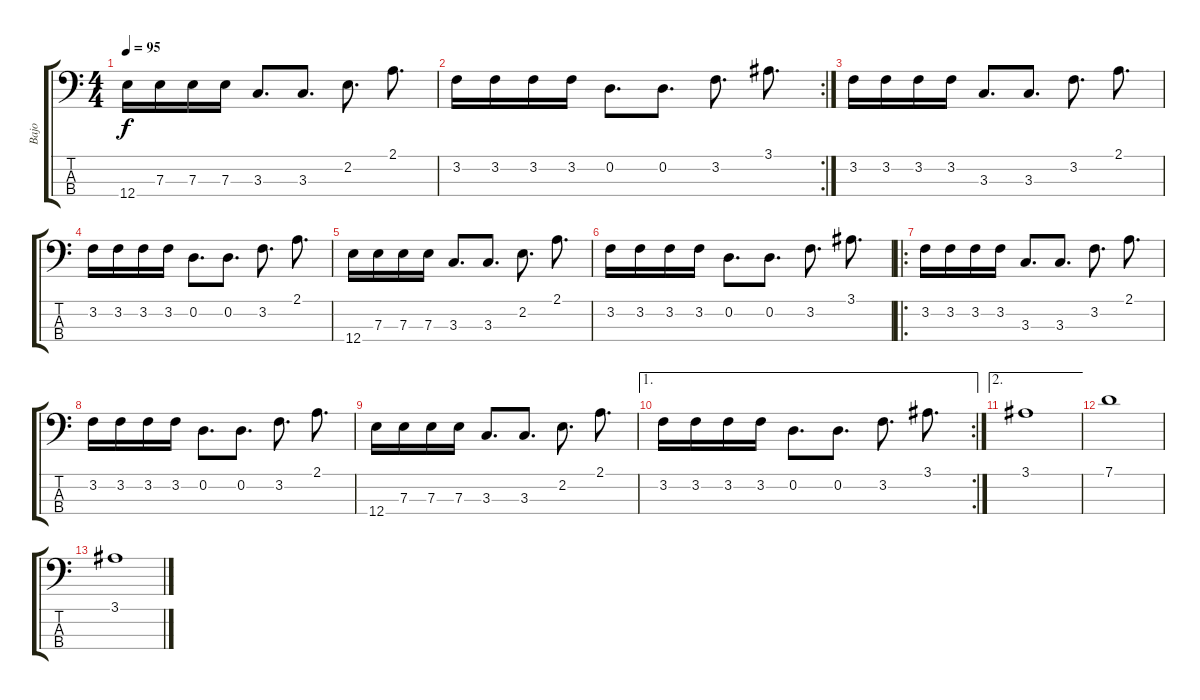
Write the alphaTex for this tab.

\track ("Bajo" "Bajo") {instrument electricbassfinger}
\staff {score tabs}
\tuning (G2 D2 A1 E1) {hide}
\ts (4 4)
\tempo 95
\clef f4
\ks c
12.4.16{dy f} 7.3.16 7.3.16 7.3.16 3.3.8{d} 3.3.8{d} 2.2.8{d} 2.1.8{d} |
\rc 2
3.2.16 3.2.16 3.2.16 3.2.16 0.2.8{d} 0.2.8{d} 3.2.8{d} 3.1.8{d} |
3.2.16 3.2.16 3.2.16 3.2.16 3.3.8{d} 3.3.8{d} 3.2.8{d} 2.1.8{d} |
3.2.16 3.2.16 3.2.16 3.2.16 0.2.8{d} 0.2.8{d} 3.2.8{d} 2.1.8{d} |
12.4.16 7.3.16 7.3.16 7.3.16 3.3.8{d} 3.3.8{d} 2.2.8{d} 2.1.8{d} |
3.2.16 3.2.16 3.2.16 3.2.16 0.2.8{d} 0.2.8{d} 3.2.8{d} 3.1.8{d} |
\ro
3.2.16 3.2.16 3.2.16 3.2.16 3.3.8{d} 3.3.8{d} 3.2.8{d} 2.1.8{d} |
3.2.16 3.2.16 3.2.16 3.2.16 0.2.8{d} 0.2.8{d} 3.2.8{d} 2.1.8{d} |
12.4.16 7.3.16 7.3.16 7.3.16 3.3.8{d} 3.3.8{d} 2.2.8{d} 2.1.8{d} |
\ae 1
\rc 2
3.2.16 3.2.16 3.2.16 3.2.16 0.2.8{d} 0.2.8{d} 3.2.8{d} 3.1.8{d} |
\ae 2
3.1.1 |
7.1.1 |
3.1.1{volume 0}
